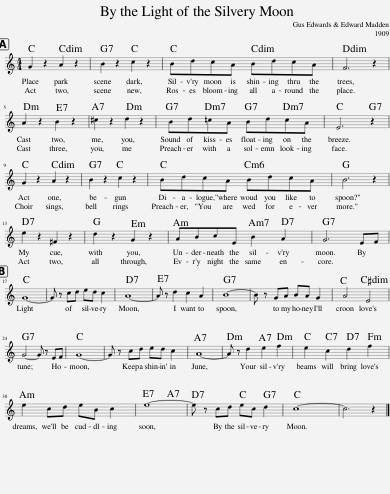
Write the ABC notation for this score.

X:1
L:1/8
M:4/4
I:linebreak $
K:C
V:1 treble
V:1
 G2 z2 A2 z2 | B2 z2 c2 z2 | BdcA BdcA | F6 z2 |$ A2 z2 B2 z2 | %5
 ^c2 z2 d2 z2 | Bd=cA BdcA | E6 z2 |$ G2 z2 A2 z2 | B2 z2 c2 z2 | %10
 BdcA BdcA | B6 z2 |$ e2 z2 ^F2 z2 | d2 z2 G2 z2 | ABcE B2 A2 | %15
 G6 EF |$ G8- | G z cd ed c2 | A8- | A z d2 c2 A2 | %20
 B8- | B z GA BA G2 | A4 E4 |$ G4- G z EF | G8- | %25
 G z cd ed c2 | A8- | A z d2 e2 f2 | e2 c2 d2 f2 |$ e2 cd eB c2 | %30
 e8- | e z cd ec d2 | c8- | c6 z2 |] %34
